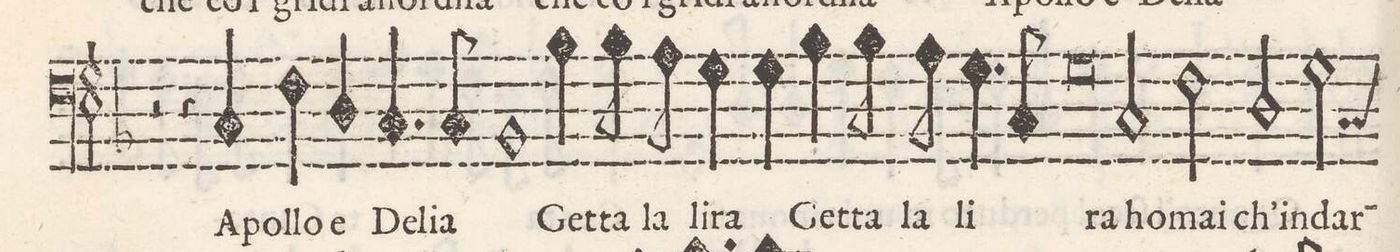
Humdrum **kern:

**kern	**text
*I"BASSO	*
*clefF4	*
*k[b-]	*
*met(C)	*
*M2/1	*
2r	.
4r	.
4C/	A-
4F\	-pol-
4D/	-lo e
4.C/	De-
8C/	-li-
=22-	=22-
1BB-	-a
4B-\	Get-
8B-\	-ta
8A\	la
4G\	li-
4G\	-ra
=23-	=23-
4B-\	Get-
8B-\	-ta
8A\	la
4.G\	li-
8C/	.
0G	-ra
=24-	=24-
2C/	ho-
2F\	-mai
=25-	=25-
2D/	ch`in-
2G\	-dar
*-	*-
